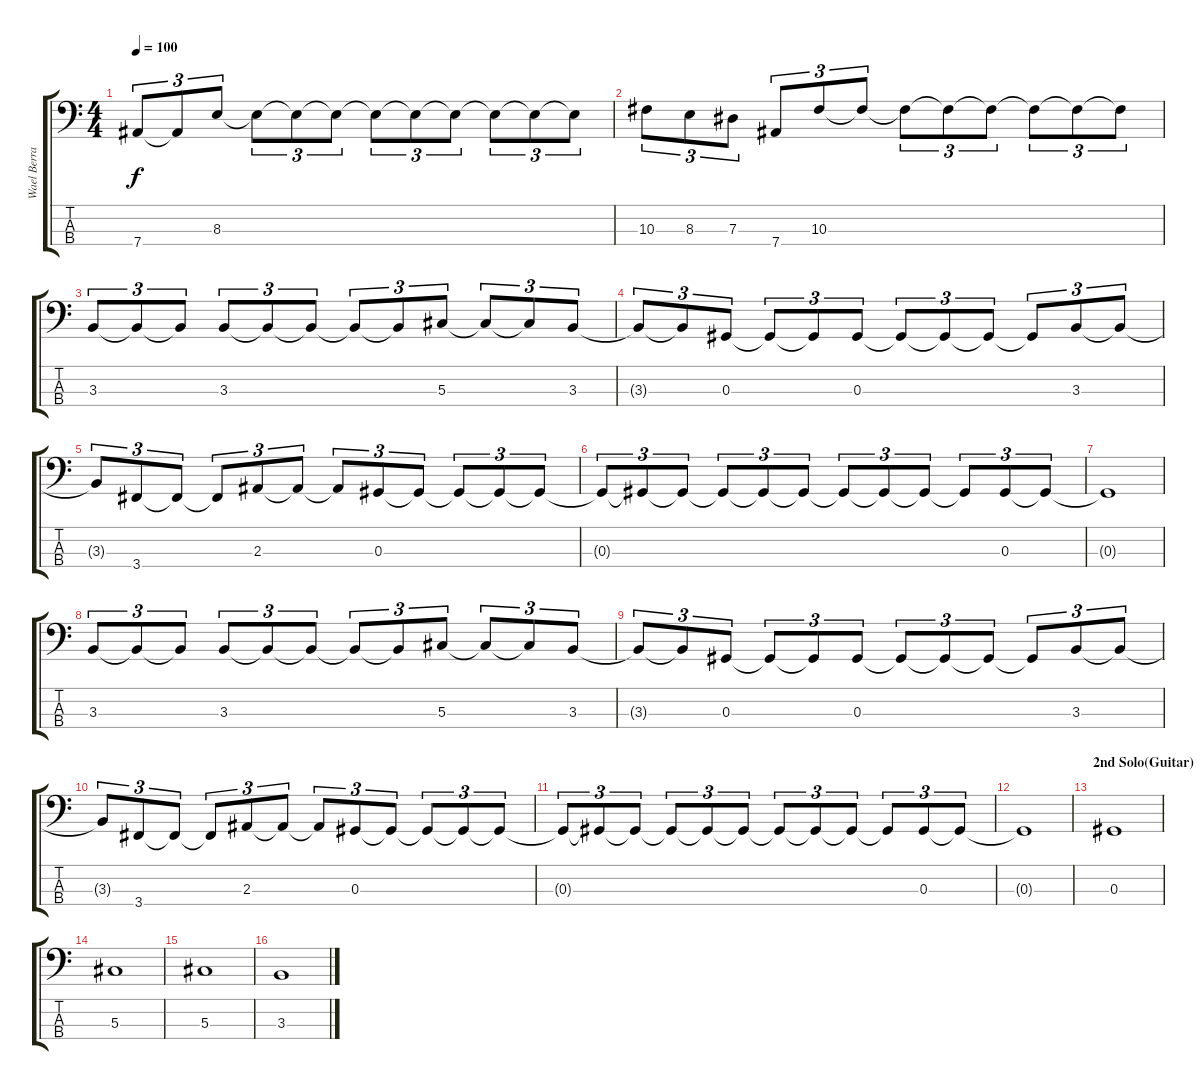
\track ("Wael Berrais" "Wael Berra") {instrument electricbassfinger}
\staff {score tabs}
\tuning (Gb2 Db2 Ab1 Eb1) {hide}
\ts (4 4)
\tempo 100
\clef f4
\ks c
7.4{t}.8{tu (3 2) dy f} 7.4{t}.8{tu (3 2)} 8.3.8{tu (3 2)} 8.3{t}.8{tu (3 2)} 8.3{t}.8{tu (3 2)} 8.3{t}.8{tu (3 2)} 8.3{t}.8{tu (3 2)} 8.3{t}.8{tu (3 2)} 8.3{t}.8{tu (3 2)} 8.3{t}.8{tu (3 2)} 8.3{t}.8{tu (3 2)} 8.3{t}.8{tu (3 2)} |
10.3.8{tu (3 2)} 8.3.8{tu (3 2)} 7.3.8{tu (3 2)} 7.4.8{tu (3 2)} 10.3.8{tu (3 2)} 10.3{t}.8{tu (3 2)} 10.3{t}.8{tu (3 2)} 10.3{t}.8{tu (3 2)} 10.3{t}.8{tu (3 2)} 10.3{t}.8{tu (3 2)} 10.3{t}.8{tu (3 2)} 10.3{t}.8{tu (3 2)} |
3.3.8{tu (3 2)} 3.3{t}.8{tu (3 2)} 3.3{t}.8{tu (3 2)} 3.3.8{tu (3 2)} 3.3{t}.8{tu (3 2)} 3.3{t}.8{tu (3 2)} 3.3{t}.8{tu (3 2)} 3.3{t}.8{tu (3 2)} 5.3.8{tu (3 2)} 5.3{t}.8{tu (3 2)} 5.3{t}.8{tu (3 2)} 3.3.8{tu (3 2)} |
3.3{t}.8{tu (3 2)} 3.3{t}.8{tu (3 2)} 0.3.8{tu (3 2)} 0.3{t}.8{tu (3 2)} 0.3{t}.8{tu (3 2)} 0.3.8{tu (3 2)} 0.3{t}.8{tu (3 2)} 0.3{t}.8{tu (3 2)} 0.3{t}.8{tu (3 2)} 0.3{t}.8{tu (3 2)} 3.3.8{tu (3 2)} 3.3{t}.8{tu (3 2)} |
3.3{t}.8{tu (3 2)} 3.4.8{tu (3 2)} 3.4{t}.8{tu (3 2)} 3.4{t}.8{tu (3 2)} 2.3.8{tu (3 2)} 2.3{t}.8{tu (3 2)} 2.3{t}.8{tu (3 2)} 0.3.8{tu (3 2)} 0.3{t}.8{tu (3 2)} 0.3{t}.8{tu (3 2)} 0.3{t}.8{tu (3 2)} 0.3{t}.8{tu (3 2)} |
0.3{t}.8{tu (3 2)} 0.3{t}.8{tu (3 2)} 0.3{t}.8{tu (3 2)} 0.3{t}.8{tu (3 2)} 0.3{t}.8{tu (3 2)} 0.3{t}.8{tu (3 2)} 0.3{t}.8{tu (3 2)} 0.3{t}.8{tu (3 2)} 0.3{t}.8{tu (3 2)} 0.3{t}.8{tu (3 2)} 0.3.8{tu (3 2)} 0.3{t}.8{tu (3 2)} |
0.3{t}.1 |
3.3.8{tu (3 2)} 3.3{t}.8{tu (3 2)} 3.3{t}.8{tu (3 2)} 3.3.8{tu (3 2)} 3.3{t}.8{tu (3 2)} 3.3{t}.8{tu (3 2)} 3.3{t}.8{tu (3 2)} 3.3{t}.8{tu (3 2)} 5.3.8{tu (3 2)} 5.3{t}.8{tu (3 2)} 5.3{t}.8{tu (3 2)} 3.3.8{tu (3 2)} |
3.3{t}.8{tu (3 2)} 3.3{t}.8{tu (3 2)} 0.3.8{tu (3 2)} 0.3{t}.8{tu (3 2)} 0.3{t}.8{tu (3 2)} 0.3.8{tu (3 2)} 0.3{t}.8{tu (3 2)} 0.3{t}.8{tu (3 2)} 0.3{t}.8{tu (3 2)} 0.3{t}.8{tu (3 2)} 3.3.8{tu (3 2)} 3.3{t}.8{tu (3 2)} |
3.3{t}.8{tu (3 2)} 3.4.8{tu (3 2)} 3.4{t}.8{tu (3 2)} 3.4{t}.8{tu (3 2)} 2.3.8{tu (3 2)} 2.3{t}.8{tu (3 2)} 2.3{t}.8{tu (3 2)} 0.3.8{tu (3 2)} 0.3{t}.8{tu (3 2)} 0.3{t}.8{tu (3 2)} 0.3{t}.8{tu (3 2)} 0.3{t}.8{tu (3 2)} |
0.3{t}.8{tu (3 2)} 0.3{t}.8{tu (3 2)} 0.3{t}.8{tu (3 2)} 0.3{t}.8{tu (3 2)} 0.3{t}.8{tu (3 2)} 0.3{t}.8{tu (3 2)} 0.3{t}.8{tu (3 2)} 0.3{t}.8{tu (3 2)} 0.3{t}.8{tu (3 2)} 0.3{t}.8{tu (3 2)} 0.3.8{tu (3 2)} 0.3{t}.8{tu (3 2)} |
0.3{t}.1 |
\section ("" "2nd Solo(Guitar)")
0.3.1 |
5.3.1 |
5.3.1 |
3.3.1
